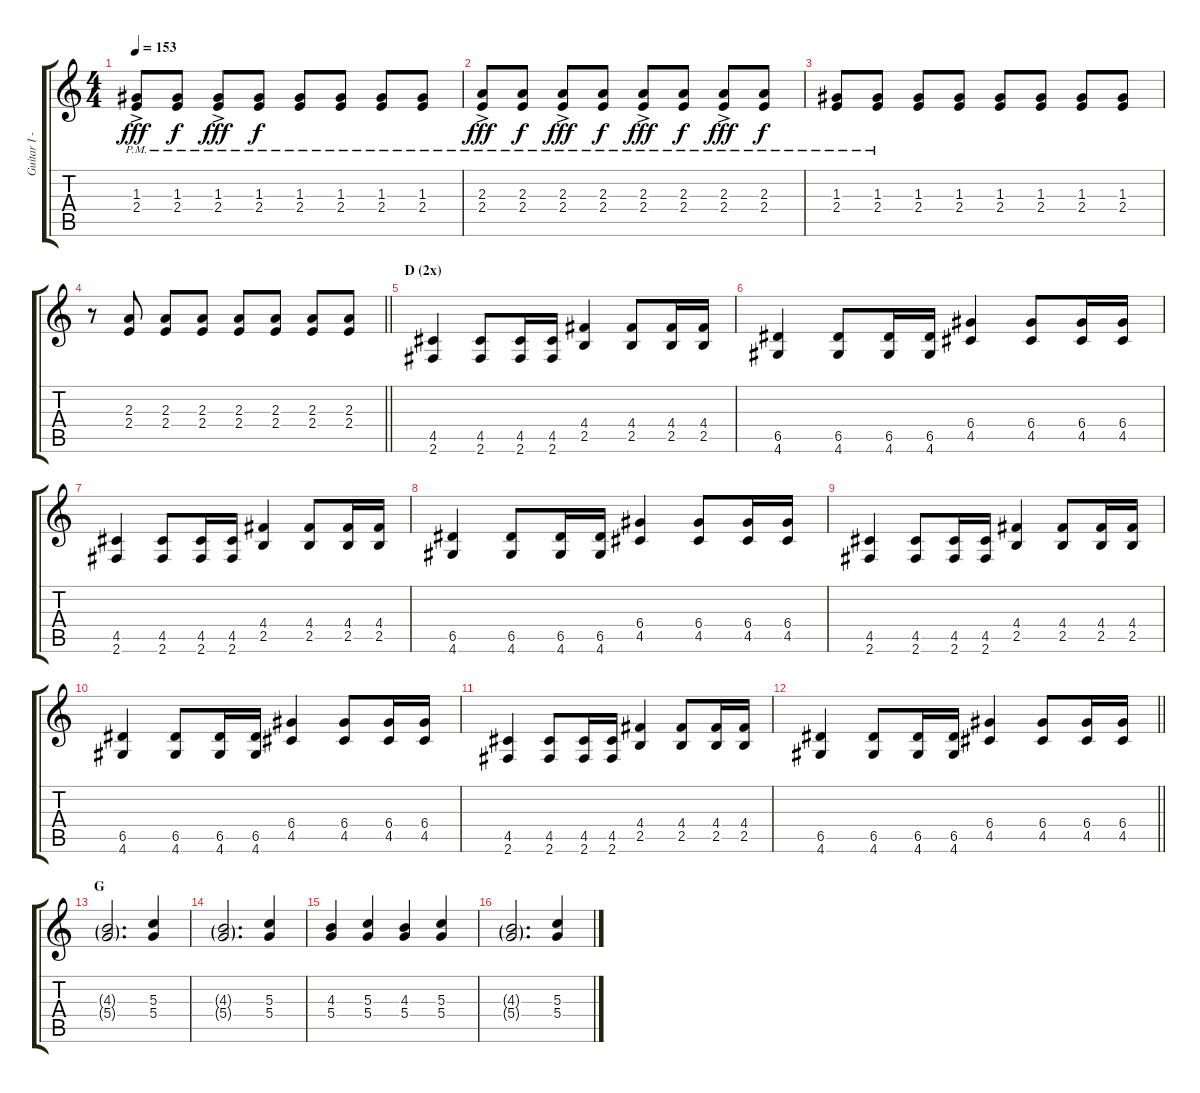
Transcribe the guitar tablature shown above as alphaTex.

\track ("Guitar I - Gotoh" "Guitar I -") {instrument distortionguitar}
\staff {score tabs}
\tuning (E4 B3 G3 D3 A2 E2) {hide}
\ts (4 4)
\tempo 153
\clef g2
\ks c
(1.3{ac pm} 2.4{ac pm}).8{dy fff} (1.3{pm} 2.4{pm}).8{dy f} (1.3{ac pm} 2.4{ac pm}).8{dy fff} (1.3{pm} 2.4{pm}).8{dy f} (1.3{pm} 2.4{pm}).8 (1.3{pm} 2.4{pm}).8 (1.3{pm} 2.4{pm}).8 (1.3{pm} 2.4{pm}).8 |
(2.3{ac pm} 2.4{ac pm}).8{dy fff} (2.3{pm} 2.4{pm}).8{dy f} (2.3{ac pm} 2.4{ac pm}).8{dy fff} (2.3{pm} 2.4{pm}).8{dy f} (2.3{ac pm} 2.4{ac pm}).8{dy fff} (2.3{pm} 2.4{pm}).8{dy f} (2.3{ac pm} 2.4{ac pm}).8{dy fff} (2.3{pm} 2.4{pm}).8{dy f} |
(1.3{pm} 2.4{pm}).8 (1.3{pm} 2.4{pm}).8 (1.3 2.4).8{volume 11} (1.3 2.4).8{volume 13} (1.3 2.4).8 (1.3 2.4).8 (1.3 2.4).8 (1.3 2.4).8 |
\barLineRight lightlight
r.8 (2.3 2.4).8 (2.3 2.4).8 (2.3 2.4).8 (2.3 2.4).8 (2.3 2.4).8 (2.3 2.4).8 (2.3 2.4).8 |
\section ("" "D (2x)")
(4.5 2.6).4 (4.5 2.6).8 (4.5 2.6).16 (4.5 2.6).16 (4.4 2.5).4 (4.4 2.5).8 (4.4 2.5).16 (4.4 2.5).16 |
(6.5 4.6).4 (6.5 4.6).8 (6.5 4.6).16 (6.5 4.6).16 (6.4 4.5).4 (6.4 4.5).8 (6.4 4.5).16 (6.4 4.5).16 |
(4.5 2.6).4 (4.5 2.6).8 (4.5 2.6).16 (4.5 2.6).16 (4.4 2.5).4 (4.4 2.5).8 (4.4 2.5).16 (4.4 2.5).16 |
(6.5 4.6).4 (6.5 4.6).8 (6.5 4.6).16 (6.5 4.6).16 (6.4 4.5).4 (6.4 4.5).8 (6.4 4.5).16 (6.4 4.5).16 |
(4.5 2.6).4 (4.5 2.6).8 (4.5 2.6).16 (4.5 2.6).16 (4.4 2.5).4 (4.4 2.5).8 (4.4 2.5).16 (4.4 2.5).16 |
(6.5 4.6).4 (6.5 4.6).8 (6.5 4.6).16 (6.5 4.6).16 (6.4 4.5).4 (6.4 4.5).8 (6.4 4.5).16 (6.4 4.5).16 |
(4.5 2.6).4 (4.5 2.6).8 (4.5 2.6).16 (4.5 2.6).16 (4.4 2.5).4 (4.4 2.5).8 (4.4 2.5).16 (4.4 2.5).16 |
\barLineRight lightlight
(6.5 4.6).4 (6.5 4.6).8 (6.5 4.6).16 (6.5 4.6).16 (6.4 4.5).4 (6.4 4.5).8 (6.4 4.5).16 (6.4 4.5).16 |
\section ("" "G")
(4.3{g} 5.4{g}).2{d} (5.3 5.4).4 |
(4.3{g} 5.4{g}).2{d} (5.3 5.4).4 |
(4.3 5.4).4 (5.3 5.4).4 (4.3 5.4).4 (5.3 5.4).4 |
(4.3{g} 5.4{g}).2{d} (5.3 5.4).4
